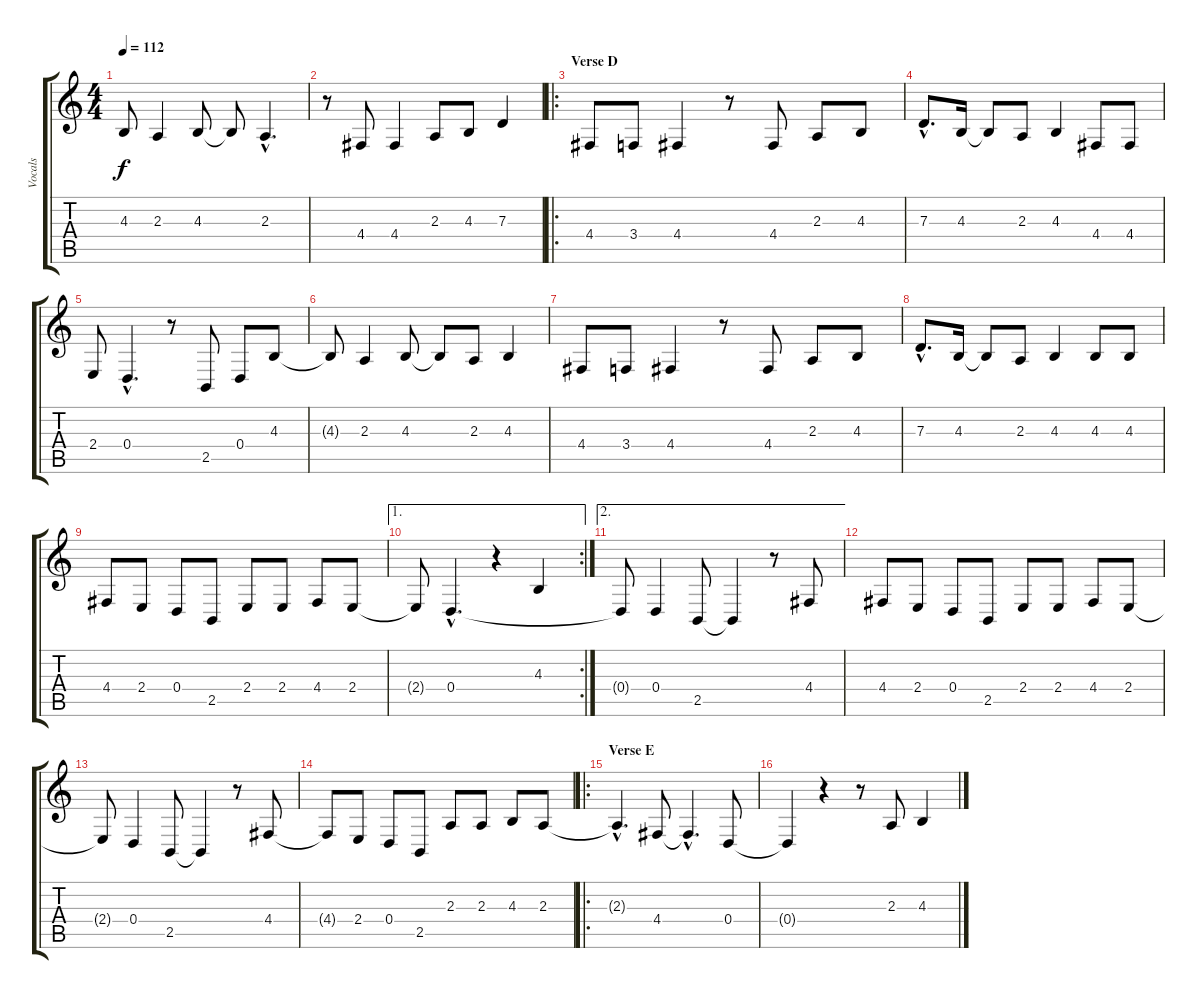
\track ("Vocals" "Vocals") {instrument tenorsax}
\staff {score tabs}
\tuning (E4 B3 G3 D3 A2 E2) {hide}
\ts (4 4)
\tempo 112
\clef g2
\ks c
4.3{t}.8{dy f} 2.3.4 4.3.8 4.3{t}.8 2.3{hac}.4{d} |
r.8 4.4.8 4.4.4 2.3.8 4.3.8 7.3.4 |
\ro
\section ("" "Verse D")
4.4.8 3.4.8 4.4.4 r.8 4.4.8 2.3.8 4.3.8 |
7.3{hac}.8{d} 4.3.16 4.3{t}.8 2.3.8 4.3.4 4.4.8 4.4.8 |
2.4.8 0.4{hac}.4{d} r.8 2.5.8 0.4.8 4.3.8 |
4.3{t}.8 2.3.4 4.3.8 4.3{t}.8 2.3.8 4.3.4 |
4.4.8 3.4.8 4.4.4 r.8 4.4.8 2.3.8 4.3.8 |
7.3{hac}.8{d} 4.3.16 4.3{t}.8 2.3.8 4.3.4 4.3.8 4.3.8 |
4.4.8 2.4.8 0.4.8 2.5.8 2.4.8 2.4.8 4.4.8 2.4.8 |
\ae 1
\rc 2
2.4{t}.8 0.4{hac}.4{d} r.4 4.3.4 |
\ae 2
0.4{t}.8 0.4.4 2.5.8 2.5{t}.4 r.8 4.4.8 |
4.4.8 2.4.8 0.4.8 2.5.8 2.4.8 2.4.8 4.4.8 2.4.8 |
2.4{t}.8 0.4.4 2.5.8 2.5{t}.4 r.8 4.4.8 |
4.4{t}.8 2.4.8 0.4.8 2.5.8 2.3.8 2.3.8 4.3.8 2.3.8 |
\ro
\section ("" "Verse E")
2.3{hac t}.4{d} 4.4.8 4.4{hac t}.4{d} 0.4.8 |
0.4{t}.4 r.4 r.8 2.3.8 4.3.4
